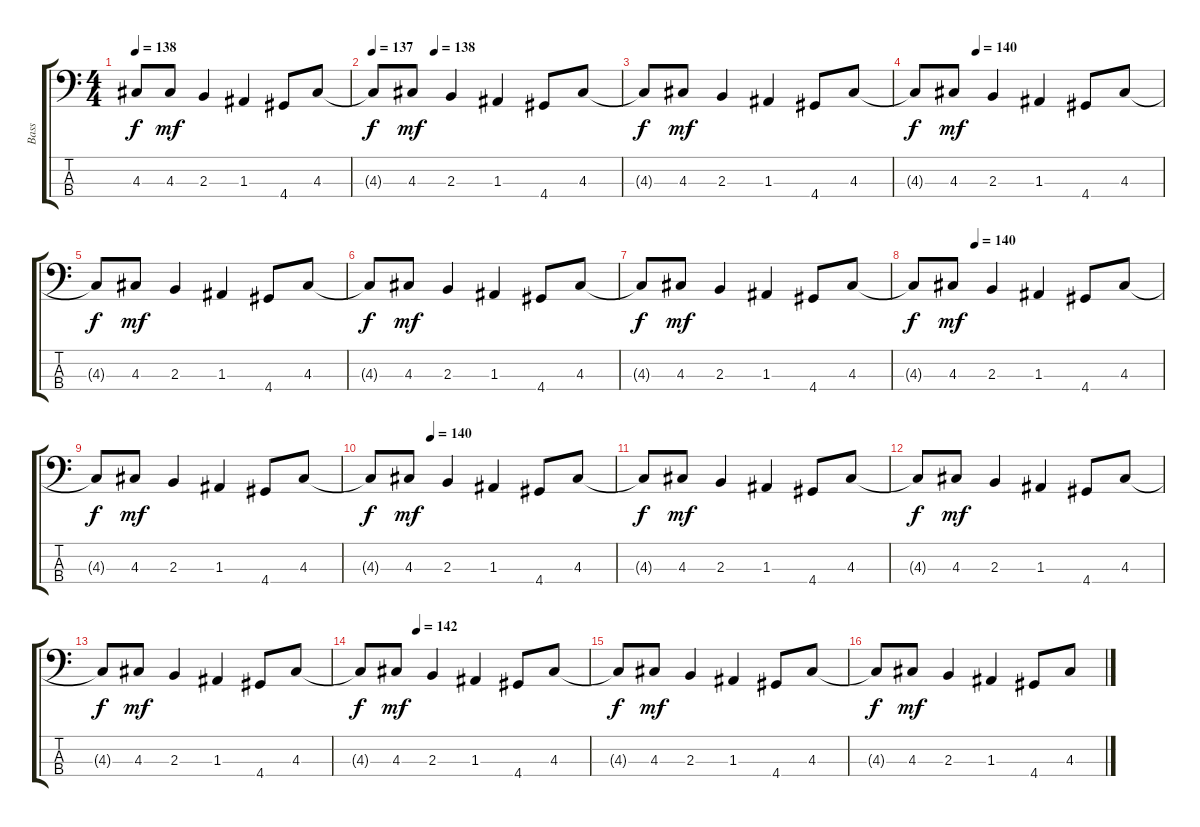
\track ("Bass" "Bass") {instrument electricbassfinger}
\staff {score tabs}
\tuning (G2 D2 A1 E1) {hide}
\ts (4 4)
\tempo 138
\clef f4
\ks c
4.3{t}.8{dy f} 4.3.8{dy mf} 2.3.4 1.3.4 4.4.8 4.3.8 |
\tempo 137
\tempo (138 0.25)
4.3{t}.8{dy f} 4.3.8{dy mf} 2.3.4 1.3.4 4.4.8 4.3.8 |
4.3{t}.8{dy f} 4.3.8{dy mf} 2.3.4 1.3.4 4.4.8 4.3.8 |
\tempo (140 0.25)
4.3{t}.8{dy f} 4.3.8{dy mf} 2.3.4 1.3.4 4.4.8 4.3.8 |
4.3{t}.8{dy f} 4.3.8{dy mf} 2.3.4 1.3.4 4.4.8 4.3.8 |
4.3{t}.8{dy f} 4.3.8{dy mf} 2.3.4 1.3.4 4.4.8 4.3.8 |
4.3{t}.8{dy f} 4.3.8{dy mf} 2.3.4 1.3.4 4.4.8 4.3.8 |
\tempo (140 0.25)
4.3{t}.8{dy f} 4.3.8{dy mf} 2.3.4 1.3.4 4.4.8 4.3.8 |
4.3{t}.8{dy f} 4.3.8{dy mf} 2.3.4 1.3.4 4.4.8 4.3.8 |
\tempo (140 0.25)
4.3{t}.8{dy f} 4.3.8{dy mf} 2.3.4 1.3.4 4.4.8 4.3.8 |
4.3{t}.8{dy f} 4.3.8{dy mf} 2.3.4 1.3.4 4.4.8 4.3.8 |
4.3{t}.8{dy f} 4.3.8{dy mf} 2.3.4 1.3.4 4.4.8 4.3.8 |
4.3{t}.8{dy f} 4.3.8{dy mf} 2.3.4 1.3.4 4.4.8 4.3.8 |
\tempo (142 0.25)
4.3{t}.8{dy f} 4.3.8{dy mf} 2.3.4 1.3.4 4.4.8 4.3.8 |
4.3{t}.8{dy f} 4.3.8{dy mf} 2.3.4 1.3.4 4.4.8 4.3.8 |
4.3{t}.8{dy f} 4.3.8{dy mf} 2.3.4 1.3.4 4.4.8 4.3.8
